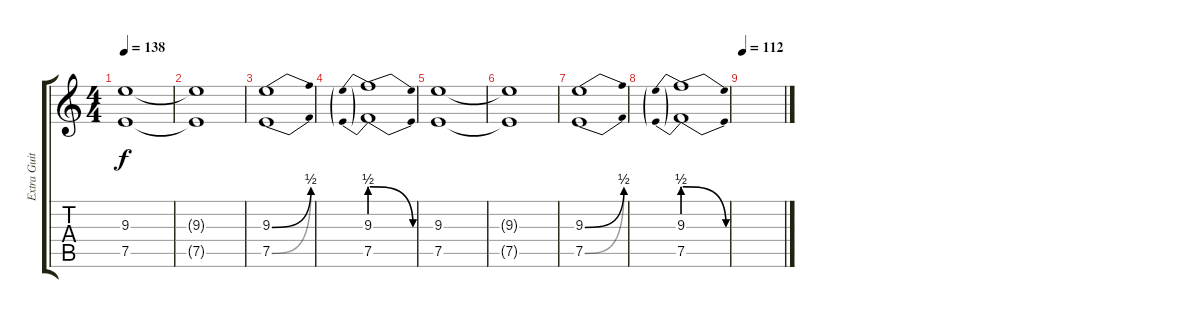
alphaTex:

\track ("Extra Guitar" "Extra Guit") {instrument overdrivenguitar}
\staff {score tabs}
\tuning (E4 B3 G3 D3 A2 E2) {hide}
\ts (4 4)
\tempo 138
\clef g2
\ks c
(9.3 7.5).1{dy f} |
(9.3{t} 7.5{t}).1 |
(9.3{be (bend 0 0 60 2)} 7.5{be (bend 0 0 60 2)}).1 |
(9.3{be (prebendrelease 0 2 60 0)} 7.5{be (prebendrelease 0 2 60 0)}).1 |
(9.3 7.5).1 |
(9.3{t} 7.5{t}).1 |
(9.3{be (bend 0 0 60 2)} 7.5{be (bend 0 0 60 2)}).1 |
(9.3{be (prebendrelease 0 2 60 0)} 7.5{be (prebendrelease 0 2 60 0)}).1 |
\tempo 112
